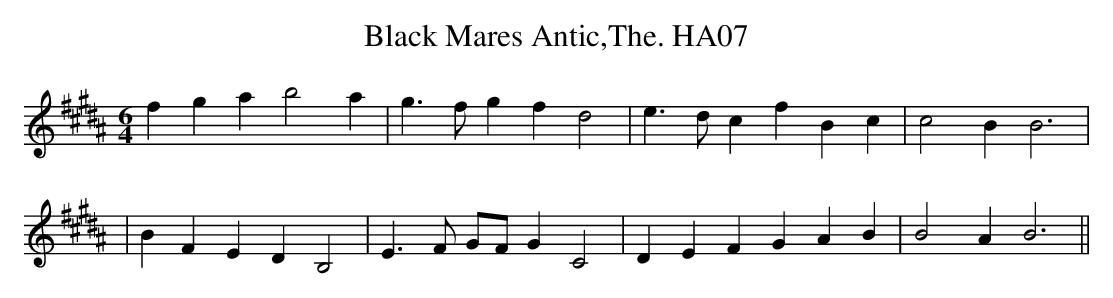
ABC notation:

X:1
T:Black Mares Antic,The. HA07
M:6/4
L:1/4
K:B _ Major
fgab2a|g>fgfd2|e>dcfBc|c2BB3|!
|BFEDB,2|E>F G/F/GC2|DEFGAB|B2AB3||
